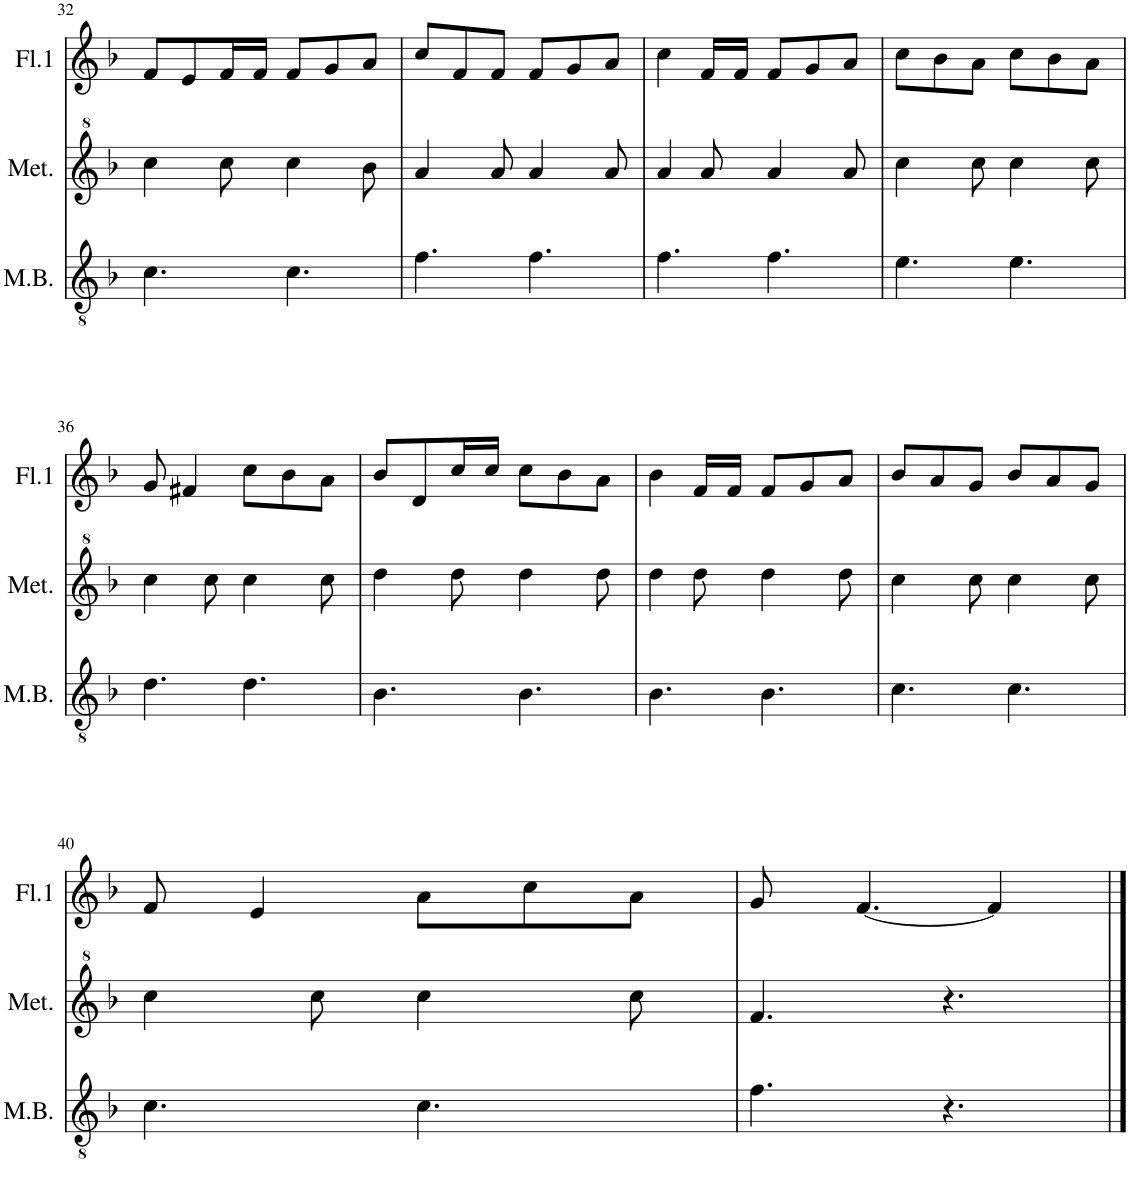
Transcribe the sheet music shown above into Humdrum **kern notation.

**kern	**kern	**kern
*part3	*part2	*part1
*staff3	*staff2	*staff1
*I"Met. Bajo	*I"Metalófono	*I"Flauta 1
*I'M.B.	*I'Met.	*I'Fl.1
!!LO:PB:g=z
*clefGv2	*clefG^2	*clefG2
*k[b-]	*k[b-]	*k[b-]
*M6/8	*M6/8	*M6/8
=32	=32	=32
4.c\	4ccc\	8f/L
.	.	8e/
.	8ccc\	16f/L
.	.	16f/JJ
4.c\	4ccc\	8f/L
.	.	8g/
.	8bb-\	8a/J
=33	=33	=33
4.f\	4aa/	8cc/L
.	.	8f/
.	8aa/	8f/J
4.f\	4aa/	8f/L
.	.	8g/
.	8aa/	8a/J
=34	=34	=34
4.f\	4aa/	4cc\
.	8aa/	16f/LL
.	.	16f/JJ
4.f\	4aa/	8f/L
.	.	8g/
.	8aa/	8a/J
=35	=35	=35
4.e\	4ccc\	8cc\L
.	.	8b-\
.	8ccc\	8a\J
4.e\	4ccc\	8cc\L
.	.	8b-\
.	8ccc\	8a\J
!!LO:LB:g=z
=36	=36	=36
4.d\	4ccc\	8g/
.	.	4f#X/
.	8ccc\	.
4.d\	4ccc\	8cc\L
.	.	8b-\
.	8ccc\	8a\J
=37	=37	=37
4.B-\	4ddd\	8b-/L
.	.	8d/
.	8ddd\	16cc/L
.	.	16cc/JJ
4.B-\	4ddd\	8cc\L
.	.	8b-\
.	8ddd\	8a\J
=38	=38	=38
4.B-\	4ddd\	4b-\
.	8ddd\	16f/LL
.	.	16f/JJ
4.B-\	4ddd\	8f/L
.	.	8g/
.	8ddd\	8a/J
=39	=39	=39
4.c\	4ccc\	8b-/L
.	.	8a/
.	8ccc\	8g/J
4.c\	4ccc\	8b-/L
.	.	8a/
.	8ccc\	8g/J
!!LO:LB:g=z
=40	=40	=40
4.c\	4ccc\	8f/
.	.	4e/
.	8ccc\	.
4.c\	4ccc\	8a\L
.	.	8cc\
.	8ccc\	8a\J
=41	=41	=41
4.f\	4.ff/	8g/
.	.	[4.f/
4.r	4.r	.
.	.	4f/]
==	==	==
*-	*-	*-
